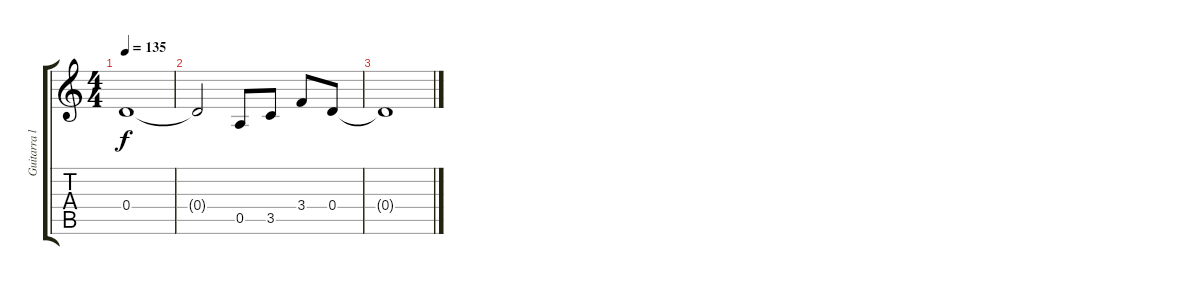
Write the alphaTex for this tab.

\track ("Guitarra limpia" "Guitarra l") {instrument electricguitarjazz}
\staff {score tabs}
\tuning (E4 B3 G3 D3 A2 E2) {hide}
\ts (4 4)
\tempo 135
\clef g2
\ks c
0.4{t}.1{dy f} |
0.4{t}.2 0.5.8 3.5.8 3.4.8 0.4.8 |
0.4{t}.1
